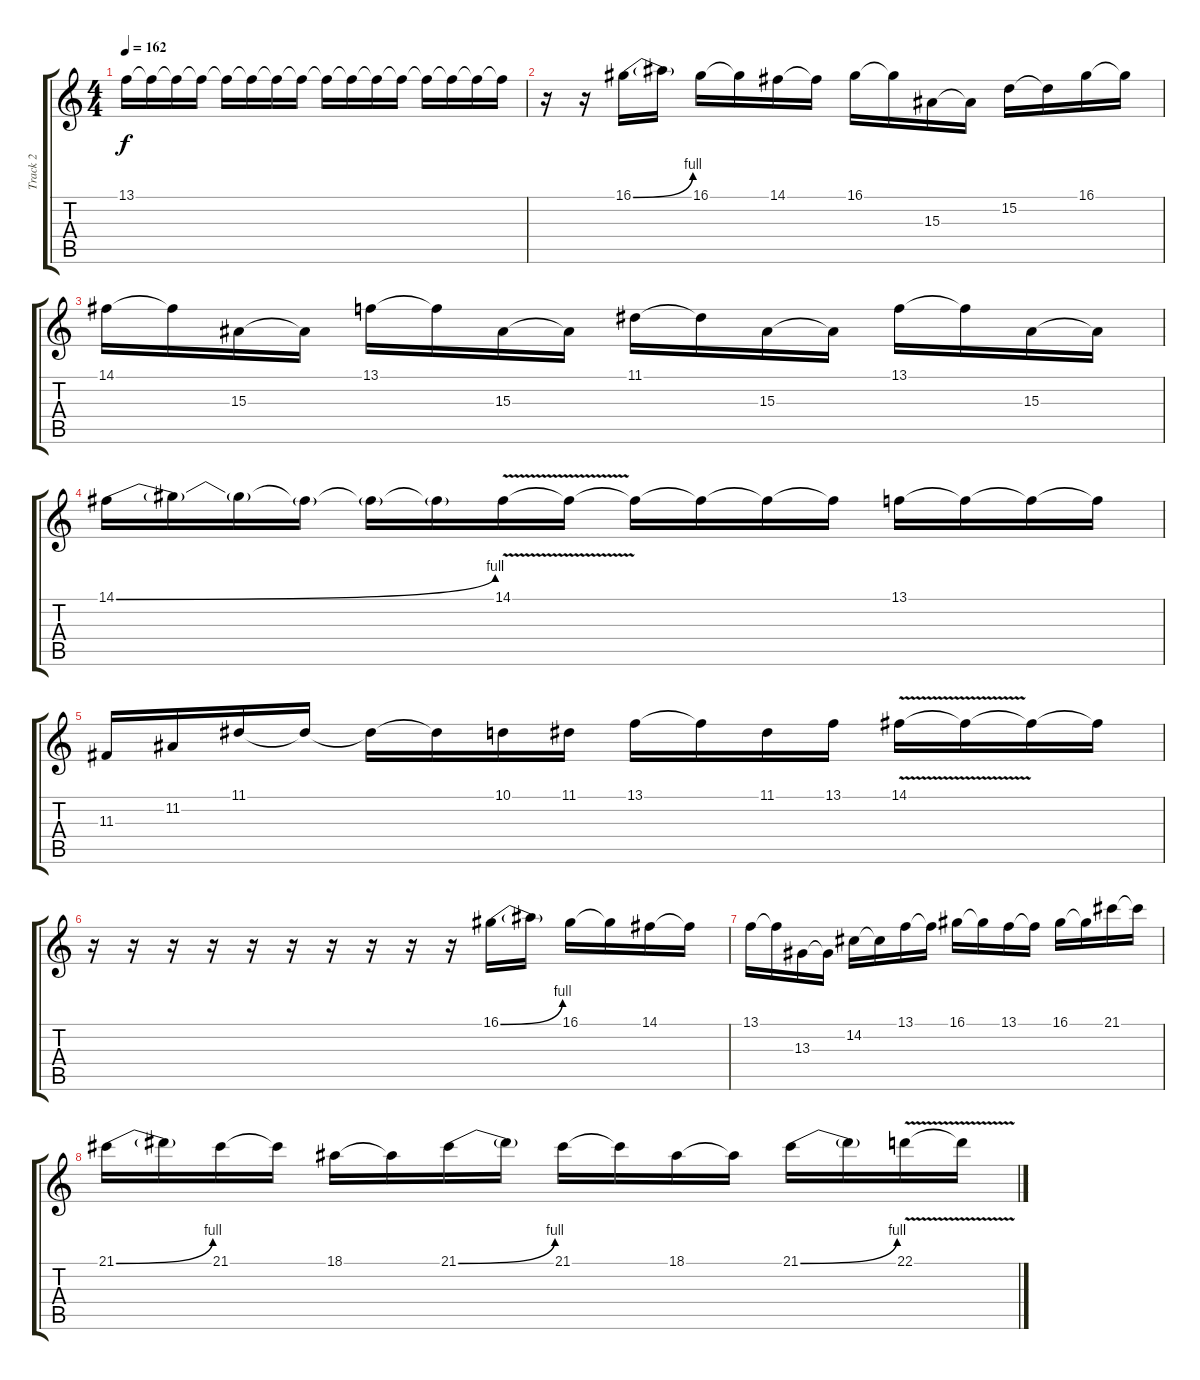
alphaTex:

\track ("Track 2" "Track 2") {instrument lead5charang}
\staff {score tabs}
\tuning (E4 B3 G3 D3 A2 E2) {hide}
\ts (4 4)
\tempo 162
\clef g2
\ks c
13.1{t}.16{dy f} 13.1{t}.16 13.1{t}.16 13.1{t}.16 13.1{t}.16 13.1{t}.16 13.1{t}.16 13.1{t}.16 13.1{t}.16 13.1{t}.16 13.1{t}.16 13.1{t}.16 13.1{t}.16 13.1{t}.16 13.1{t}.16 13.1{t}.16 |
r.16 r.16 16.1{be (bend 0 0 60 4)}.16 16.1{t}.16 16.1.16 16.1{t}.16 14.1.16 14.1{t}.16 16.1.16 16.1{t}.16 15.3.16 15.3{t}.16 15.2.16 15.2{t}.16 16.1.16 16.1{t}.16 |
14.1.16 14.1{t}.16 15.3.16 15.3{t}.16 13.1.16 13.1{t}.16 15.3.16 15.3{t}.16 11.1.16 11.1{t}.16 15.3.16 15.3{t}.16 13.1.16 13.1{t}.16 15.3.16 15.3{t}.16 |
14.1{be (bend 0 0 60 4)}.16 14.1{t}.16 14.1{t}.16 14.1{t}.16 14.1{t}.16 14.1{t}.16 14.1{v}.16 14.1{t}.16 14.1{t}.16 14.1{t}.16 14.1{t}.16 14.1{t}.16 13.1.16 13.1{t}.16 13.1{t}.16 13.1{t}.16 |
11.3.16 11.2.16 11.1.16 11.1{t}.16 11.1{t}.16 11.1{t}.16 10.1.16 11.1.16 13.1.16 13.1{t}.16 11.1.16 13.1.16 14.1{v}.16 14.1{t}.16 14.1{t}.16 14.1{t}.16 |
r.16 r.16 r.16 r.16 r.16 r.16 r.16 r.16 r.16 r.16 16.1{be (bend 0 0 60 4)}.16 16.1{t}.16 16.1.16 16.1{t}.16 14.1.16 14.1{t}.16 |
13.1.16 13.1{t}.16 13.3.16 13.3{t}.16 14.2.16 14.2{t}.16 13.1.16 13.1{t}.16 16.1.16 16.1{t}.16 13.1.16 13.1{t}.16 16.1.16 16.1{t}.16 21.1.16 21.1{t}.16 |
21.1{be (bend 0 0 60 4)}.16 21.1{t}.16 21.1.16 21.1{t}.16 18.1.16 18.1{t}.16 21.1{be (bend 0 0 60 4)}.16 21.1{t}.16 21.1.16 21.1{t}.16 18.1.16 18.1{t}.16 21.1{be (bend 0 0 60 4)}.16 21.1{t}.16 22.1{v}.16 22.1{t}.16
